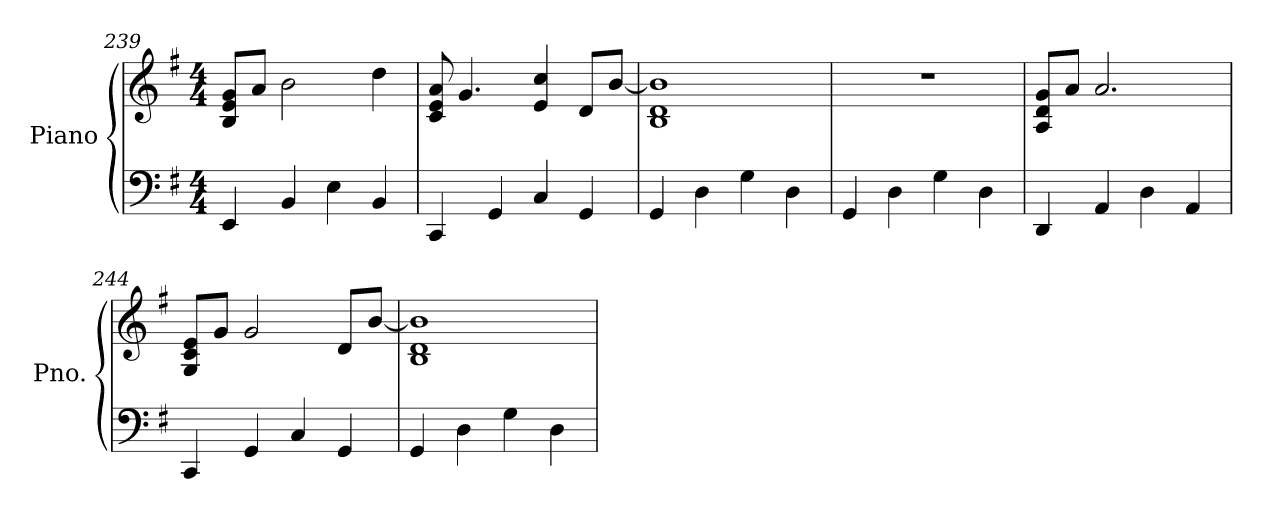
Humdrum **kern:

**kern	**kern
*part1	*part1
*staff2	*staff1
*I"Piano	*
*I'Pno.	*
!!LO:PB:g=z
*clefF4	*clefG2
*k[f#]	*k[f#]
*M4/4	*M4/4
=239	=239
4EE/	8B/ 8e/ 8g/L
.	8a/J
4BB/	2b\
4E\	.
4BB/	4dd\
=240	=240
4CC/	8c/ 8e/ 8a/
.	4.g/
4GG/	.
4C/	4e/ 4cc/
4GG/	8d/L
.	[8b/J
=241	=241
4GG/	1B 1d 1b]
4D\	.
4G\	.
4D\	.
=242	=242
4GG/	1r
4D\	.
4G\	.
4D\	.
=243	=243
4DD/	8A/ 8d/ 8g/L
.	8a/J
4AA/	2.a/
4D\	.
4AA/	.
=244	=244
4CC/	8G/ 8c/ 8e/L
.	8g/J
4GG/	2g/
4C/	.
4GG/	8d/L
.	[8b/J
=245	=245
4GG/	1B 1d 1b]
4D\	.
4G\	.
4D\	.
=	=
*-	*-
